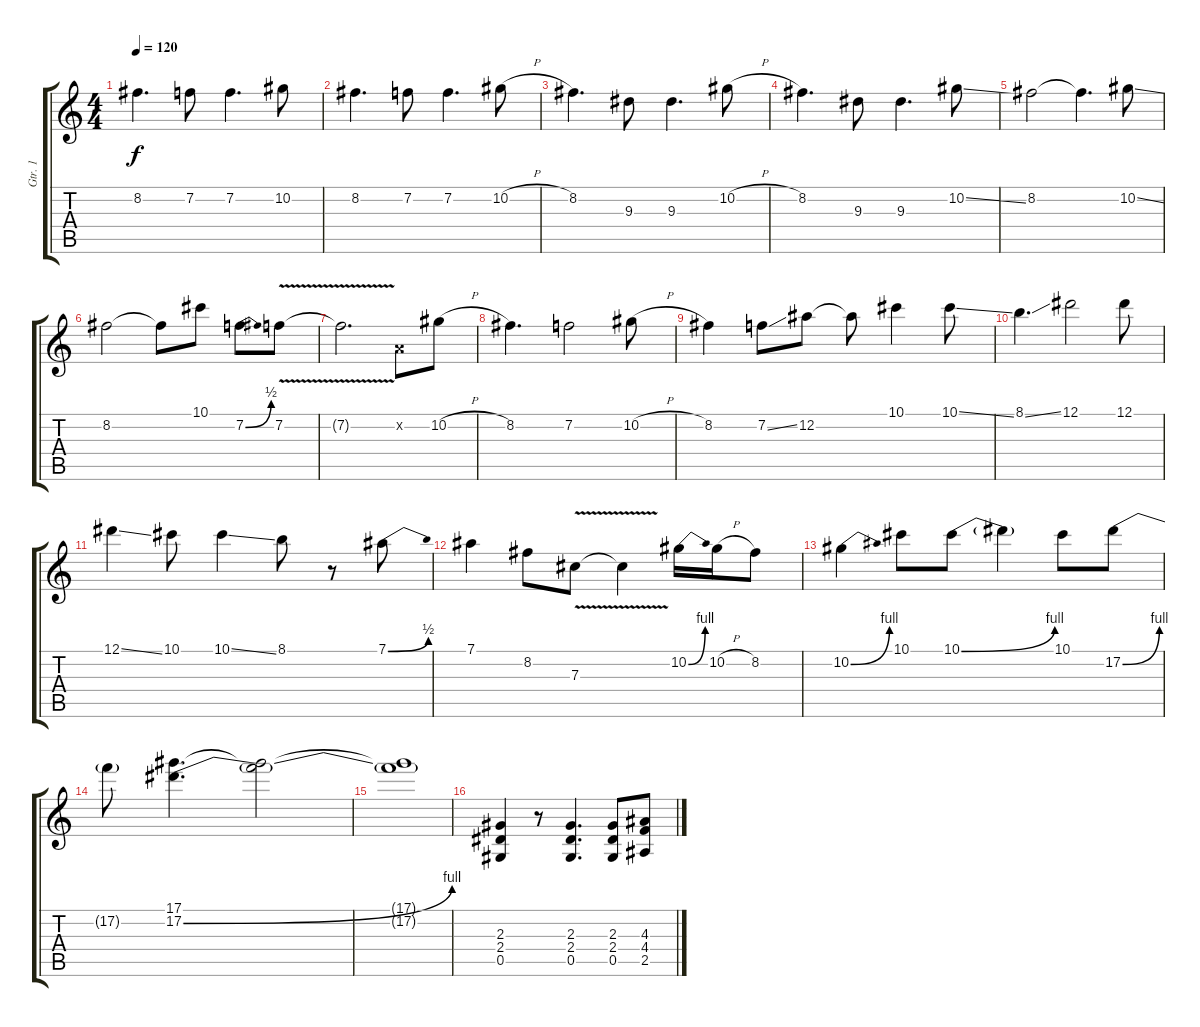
\track ("Gtr. 1" "Gtr. 1") {instrument overdrivenguitar}
\staff {score tabs}
\tuning (Eb4 Bb3 Gb3 Db3 Ab2 Eb2) {hide}
\ts (4 4)
\tempo 120
\clef g2
\ks c
8.2.4{d dy f} 7.2.8 7.2.4{d} 10.2.8 |
8.2.4{d} 7.2.8 7.2.4{d} 10.2{h}.8 |
8.2.4{d} 9.3.8 9.3.4{d} 10.2{h}.8 |
8.2.4{d} 9.3.8 9.3.4{d} 10.2{ss}.8 |
8.2.2 8.2{t}.4{d} 10.2{ss}.8 |
8.2.2 8.2{t}.8 10.1.8 7.2{be (bend 0 0 60 2)}.8 7.2{v}.8 |
7.2{t}.2{d} -1.2{x}.8 10.2{h}.8 |
8.2.4{d} 7.2.2 10.2{h}.8 |
8.2.4 7.2{ss}.8 12.2.8 12.2{t}.8 10.1.4 10.1{ss}.8 |
8.1{ss}.4{d} 12.1.2 12.1.8 |
12.1{ss}.4 10.1.8 10.1{ss}.4 8.1.8 r.8 7.1{be (bend 0 0 60 2)}.8 |
7.1.4 8.2.8 7.3{v}.8 7.3{t}.4 10.2{be (bend 0 0 60 4)}.16 10.2{h}.16 8.2.8 |
10.2{be (bend 0 0 60 4)}.4 10.1.8 10.1{be (bend 0 0 60 4)}.8 10.1{t}.4 10.1.8 17.2{be (bend 0 0 60 4)}.8 |
17.2{t}.8 (17.1 17.2{be (bend 0 0 60 4)}).4{d} (17.1{t} 17.2{t}).2 |
(17.1{t} 17.2{t}).1 |
(2.3 2.4 0.5).4 r.8 (2.3 2.4 0.5).4{d} (2.3 2.4 0.5).8 (4.3 4.4 2.5).8
